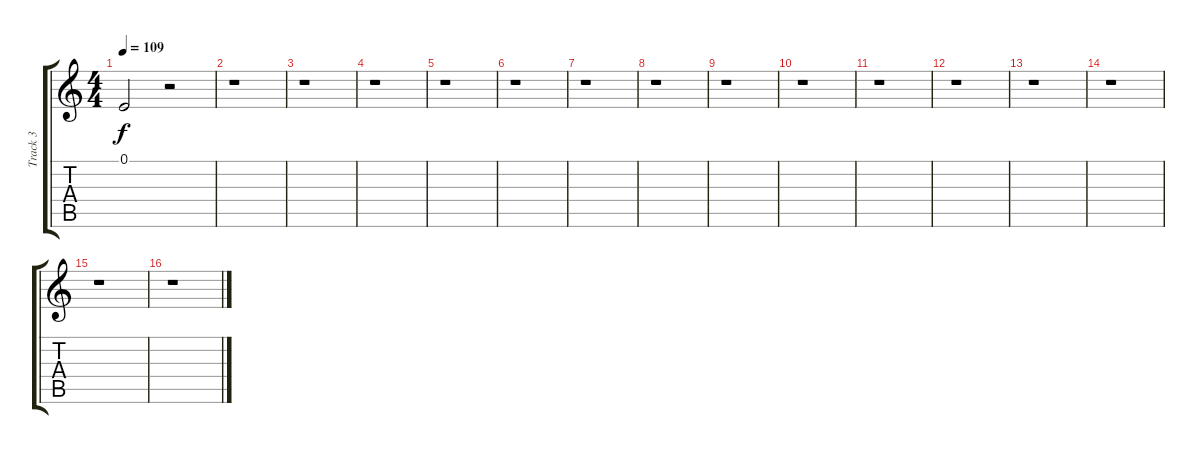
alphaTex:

\track ("Track 3" "Track 3") {instrument lead1square}
\staff {score tabs}
\tuning (E4 B3 G3 D3 A2 E2) {hide}
\ts (4 4)
\tempo 109
\clef g2
\ks c
0.1{t}.2{dy f} r.2 |
r.1 |
r.1 |
r.1 |
r.1 |
r.1 |
r.1 |
r.1 |
r.1 |
r.1 |
r.1 |
r.1 |
r.1 |
r.1 |
r.1 |
r.1
